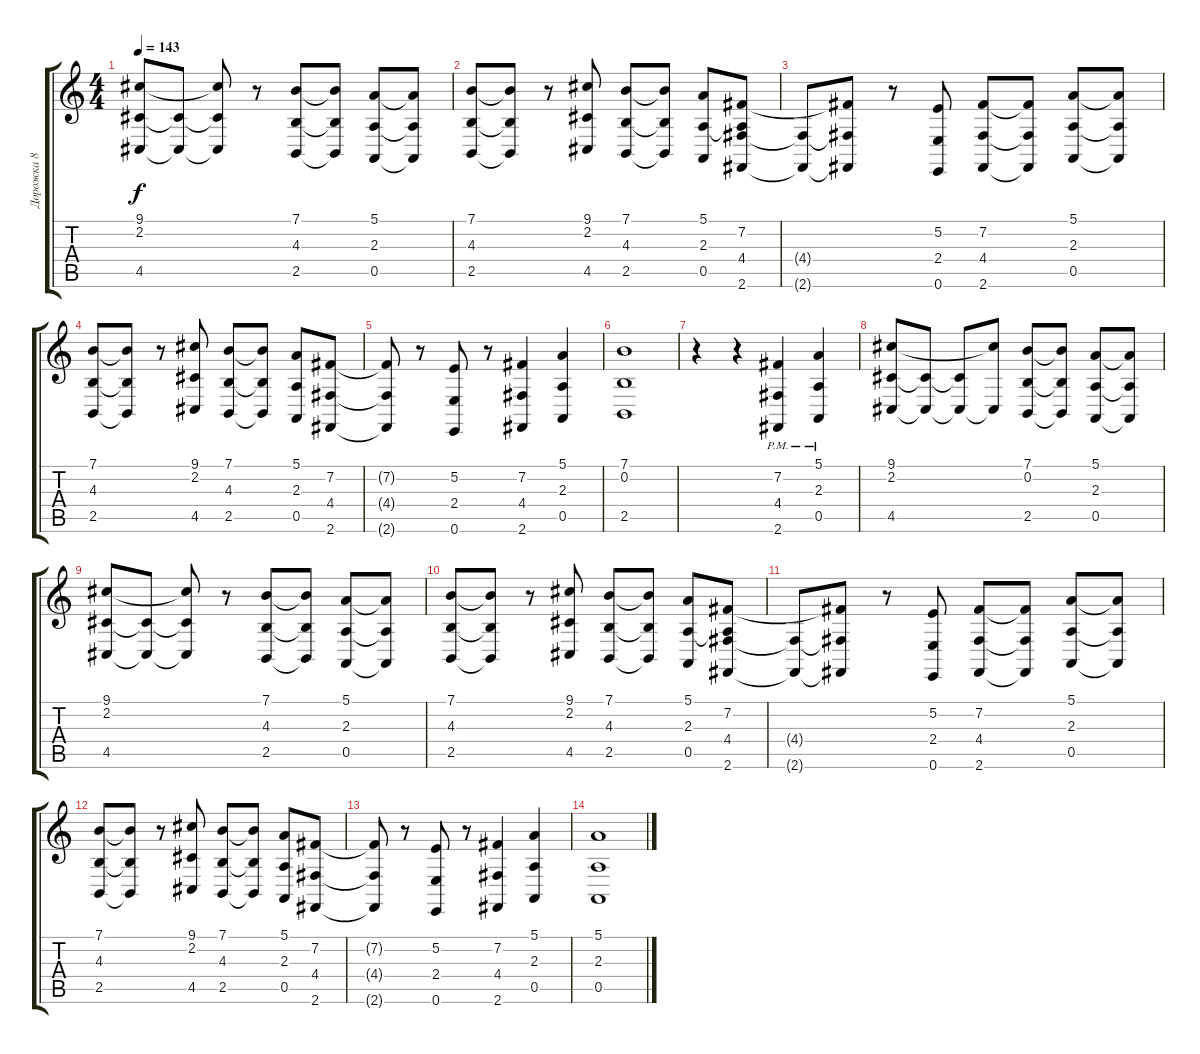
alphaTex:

\track ("Дорожка 8" "Дорожка 8") {instrument cello}
\staff {score tabs}
\tuning (E4 B3 G3 D3 A2 E2) {hide}
\ts (4 4)
\tempo 143
\clef g2
\ks c
(9.1 2.2 4.5).8{dy f} (2.2{t} 4.5{t}).8 (9.1{t} 2.2{t} 4.5{t}).8 r.8 (7.1 4.3 2.5).8 (7.1{t} 4.3{t} 2.5{t}).8 (5.1 2.3 0.5).8 (5.1{t} 2.3{t} 0.5{t}).8 |
(7.1 4.3 2.5).8 (7.1{t} 4.3{t} 2.5{t}).8 r.8 (9.1 2.2 4.5).8 (7.1 4.3 2.5).8 (7.1{t} 4.3{t} 2.5{t}).8 (5.1 2.3 0.5).8 (7.2 2.3{t} 4.4 2.6).8 |
(4.4{t} 2.6{t}).8 (7.2{t} 4.4{t} 2.6{t}).8 r.8 (5.2 2.4 0.6).8 (7.2 4.4 2.6).8 (7.2{t} 4.4{t} 2.6{t}).8 (5.1 2.3 0.5).8 (5.1{t} 2.3{t} 0.5{t}).8 |
(7.1 4.3 2.5).8 (7.1{t} 4.3{t} 2.5{t}).8 r.8 (9.1 2.2 4.5).8 (7.1 4.3 2.5).8 (7.1{t} 4.3{t} 2.5{t}).8 (5.1 2.3 0.5).8 (7.2 4.4 2.6).8 |
(7.2{t} 4.4{t} 2.6{t}).8 r.8 (5.2 2.4 0.6).8 r.8 (7.2 4.4 2.6).4 (5.1 2.3 0.5).4 |
(7.1 0.2 2.5).1 |
r.4 r.4 (7.2 4.4{pm} 2.6).4 (5.1 2.3{pm} 0.5).4 |
(9.1 2.2 4.5).8 (2.2{t} 4.5{t}).8 (2.2{t} 4.5{t}).8 (9.1{t} 4.5{t}).8 (7.1 0.2 2.5).8 (7.1{t} 0.2{t} 2.5{t}).8 (5.1 2.3 0.5).8 (5.1{t} 2.3{t} 0.5{t}).8 |
(9.1 2.2 4.5).8 (2.2{t} 4.5{t}).8 (9.1{t} 2.2{t} 4.5{t}).8 r.8 (7.1 4.3 2.5).8 (7.1{t} 4.3{t} 2.5{t}).8 (5.1 2.3 0.5).8 (5.1{t} 2.3{t} 0.5{t}).8 |
(7.1 4.3 2.5).8 (7.1{t} 4.3{t} 2.5{t}).8 r.8 (9.1 2.2 4.5).8 (7.1 4.3 2.5).8 (7.1{t} 4.3{t} 2.5{t}).8 (5.1 2.3 0.5).8 (7.2 2.3{t} 4.4 2.6).8 |
(4.4{t} 2.6{t}).8 (7.2{t} 4.4{t} 2.6{t}).8 r.8 (5.2 2.4 0.6).8 (7.2 4.4 2.6).8 (7.2{t} 4.4{t} 2.6{t}).8 (5.1 2.3 0.5).8 (5.1{t} 2.3{t} 0.5{t}).8 |
(7.1 4.3 2.5).8 (7.1{t} 4.3{t} 2.5{t}).8 r.8 (9.1 2.2 4.5).8 (7.1 4.3 2.5).8 (7.1{t} 4.3{t} 2.5{t}).8 (5.1 2.3 0.5).8 (7.2 4.4 2.6).8 |
(7.2{t} 4.4{t} 2.6{t}).8 r.8 (5.2 2.4 0.6).8 r.8 (7.2 4.4 2.6).4 (5.1 2.3 0.5).4 |
(5.1 2.3 0.5).1
